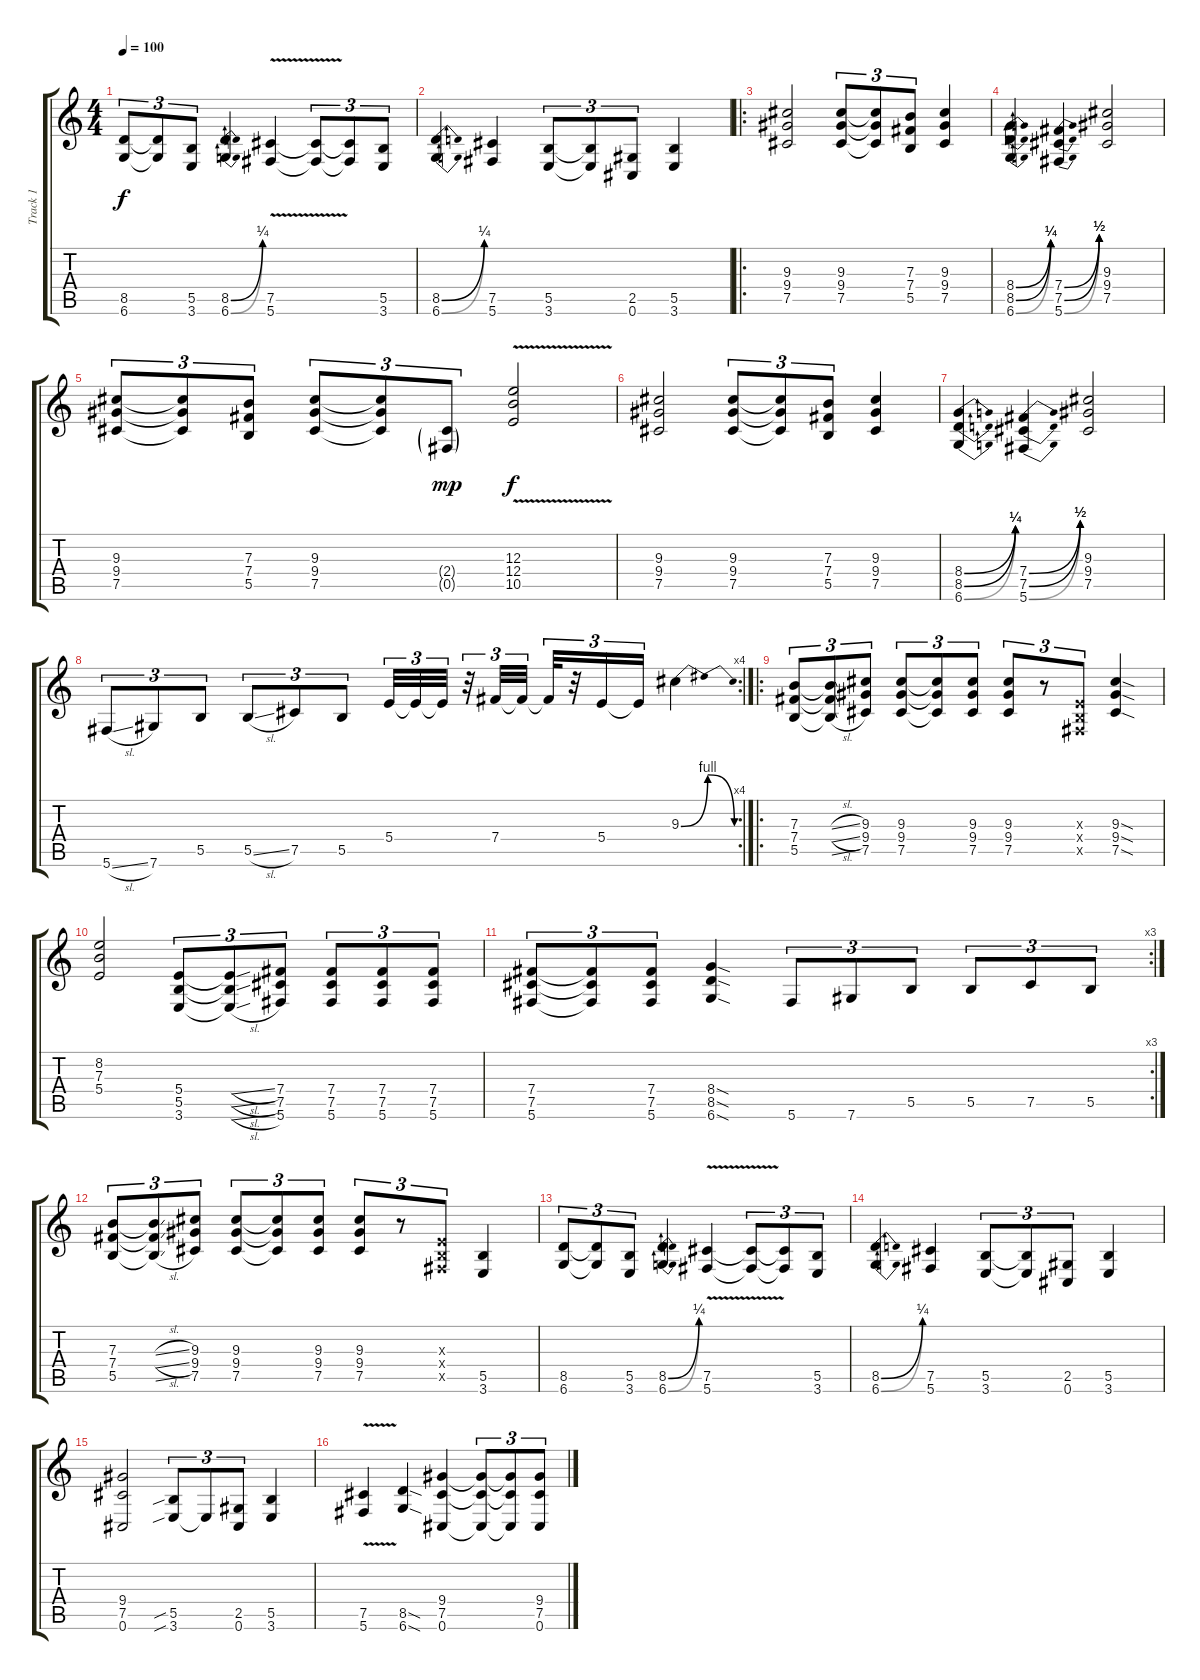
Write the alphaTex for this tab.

\track ("Track 1" "Track 1") {instrument distortionguitar}
\staff {score tabs}
\tuning (Db4 Ab3 E3 B2 Gb2 Db2) {hide}
\ts (4 4)
\tempo 100
\clef g2
\ks c
(8.5 6.6).8{tu (3 2) dy f} (8.5{t} 6.6{t}).8{tu (3 2)} (5.5 3.6).8{tu (3 2)} (8.5{be (bend 0 0 60 1)} 6.6{be (bend 0 0 60 1)}).4 (7.5{v} 5.6{v}).4 (7.5{t} 5.6{t}).8{tu (3 2)} (7.5{t} 5.6{t}).8{tu (3 2)} (5.5 3.6).8{tu (3 2)} |
(8.5{be (bend 0 0 60 1)} 6.6{be (bend 0 0 60 1)}).4 (7.5 5.6).4 (5.5 3.6).8{tu (3 2)} (5.5{t} 3.6{t}).8{tu (3 2)} (2.5 0.6).8{tu (3 2)} (5.5 3.6).4 |
\ro
(9.3 9.4 7.5).2 (9.3 9.4 7.5).8{tu (3 2)} (9.3{t} 9.4{t} 7.5{t}).8{tu (3 2)} (7.3 7.4 5.5).8{tu (3 2)} (9.3 9.4 7.5).4 |
(8.4{be (bend 0 0 60 1)} 8.5{be (bend 0 0 60 1)} 6.6{be (bend 0 0 60 1)}).4 (7.4{be (bend 0 0 60 2)} 7.5{be (bend 0 0 60 2)} 5.6{be (bend 0 0 60 2)}).4 (9.3 9.4 7.5).2 |
(9.3 9.4 7.5).8{tu (3 2)} (9.3{t} 9.4{t} 7.5{t}).8{tu (3 2)} (7.3 7.4 5.5).8{tu (3 2)} (9.3 9.4 7.5).8{tu (3 2)} (9.3{t} 9.4{t} 7.5{t}).8{tu (3 2)} (2.4{g} 0.5{g}).8{tu (3 2) dy mp} (12.3{v} 12.4{v} 10.5{v}).2{dy f} |
(9.3 9.4 7.5).2 (9.3 9.4 7.5).8{tu (3 2)} (9.3{t} 9.4{t} 7.5{t}).8{tu (3 2)} (7.3 7.4 5.5).8{tu (3 2)} (9.3 9.4 7.5).4 |
(8.4{be (bend 0 0 60 1)} 8.5{be (bend 0 0 60 1)} 6.6{be (bend 0 0 60 1)}).4 (7.4{be (bend 0 0 60 2)} 7.5{be (bend 0 0 60 2)} 5.6{be (bend 0 0 60 2)}).4 (9.3 9.4 7.5).2 |
\rc 4
5.6{sl}.8{tu (3 2)} 7.6.8{tu (3 2)} 5.5.8{tu (3 2)} 5.5{sl}.8{tu (3 2)} 7.5.8{tu (3 2)} 5.5.8{tu (3 2)} 5.4.32{tu (3 2)} 5.4{t}.32{tu (3 2)} 5.4{t}.32{tu (3 2)} r.32{tu (3 2)} 7.4.32{tu (3 2)} 7.4{t}.32{tu (3 2) beam splitsecondary} 7.4{t}.32{tu (3 2)} r.32{tu (3 2)} 5.4.16{tu (3 2)} 5.4{t}.16{tu (3 2)} 9.3{be (bendrelease 0 0 15 4 15 4 60 0)}.4 |
\ro
(7.3 7.4 5.5).8{tu (3 2)} (7.3{sl t} 7.4{sl t} 5.5{sl t}).8{tu (3 2)} (9.3 9.4 7.5).8{tu (3 2)} (9.3 9.4 7.5).8{tu (3 2)} (9.3{t} 9.4{t} 7.5{t}).8{tu (3 2)} (9.3 9.4 7.5).8{tu (3 2)} (9.3 9.4 7.5).8{tu (3 2)} r.8{tu (3 2)} (0.3{x} 0.4{x} 0.5{x}).8{tu (3 2)} (9.3{sod} 9.4{sod} 7.5{sod}).4 |
(8.2 7.3 5.4).2 (5.4 5.5 3.6).8{tu (3 2)} (5.4{sl t} 5.5{sl t} 3.6{sl t}).8{tu (3 2)} (7.4 7.5 5.6).8{tu (3 2)} (7.4 7.5 5.6).8{tu (3 2)} (7.4 7.5 5.6).8{tu (3 2)} (7.4 7.5 5.6).8{tu (3 2)} |
\rc 3
(7.4 7.5 5.6).8{tu (3 2)} (7.4{t} 7.5{t} 5.6{t}).8{tu (3 2)} (7.4 7.5 5.6).8{tu (3 2)} (8.4{sod} 8.5{sod} 6.6{sod}).4 5.6.8{tu (3 2)} 7.6.8{tu (3 2)} 5.5.8{tu (3 2)} 5.5.8{tu (3 2)} 7.5.8{tu (3 2)} 5.5.8{tu (3 2)} |
(7.3 7.4 5.5).8{tu (3 2)} (7.3{sl t} 7.4{sl t} 5.5{sl t}).8{tu (3 2)} (9.3 9.4 7.5).8{tu (3 2)} (9.3 9.4 7.5).8{tu (3 2)} (9.3{t} 9.4{t} 7.5{t}).8{tu (3 2)} (9.3 9.4 7.5).8{tu (3 2)} (9.3 9.4 7.5).8{tu (3 2)} r.8{tu (3 2)} (0.3{x} 0.4{x} 0.5{x}).8{tu (3 2)} (5.5 3.6).4 |
(8.5 6.6).8{tu (3 2)} (8.5{t} 6.6{t}).8{tu (3 2)} (5.5 3.6).8{tu (3 2)} (8.5{be (bend 0 0 60 1)} 6.6{be (bend 0 0 60 1)}).4 (7.5{v} 5.6{v}).4 (7.5{t} 5.6{t}).8{tu (3 2)} (7.5{t} 5.6{t}).8{tu (3 2)} (5.5 3.6).8{tu (3 2)} |
(8.5{be (bend 0 0 60 1)} 6.6{be (bend 0 0 60 1)}).4 (7.5 5.6).4 (5.5 3.6).8{tu (3 2)} (5.5{t} 3.6{t}).8{tu (3 2)} (2.5 0.6).8{tu (3 2)} (5.5 3.6).4 |
(9.4 7.5 0.6).2 (5.5{sib} 3.6{sib}).8{tu (3 2)} 3.6{t}.8{tu (3 2)} (2.5 0.6).8{tu (3 2)} (5.5 3.6).4 |
(7.5 5.6{v}).4 (8.5{sod} 6.6{sod}).4 (9.4 7.5 0.6).4 (9.4{t} 7.5{t} 0.6{t}).8{tu (3 2)} (9.4{t} 7.5{t} 0.6{t}).8{tu (3 2)} (9.4 7.5 0.6).8{tu (3 2)}
